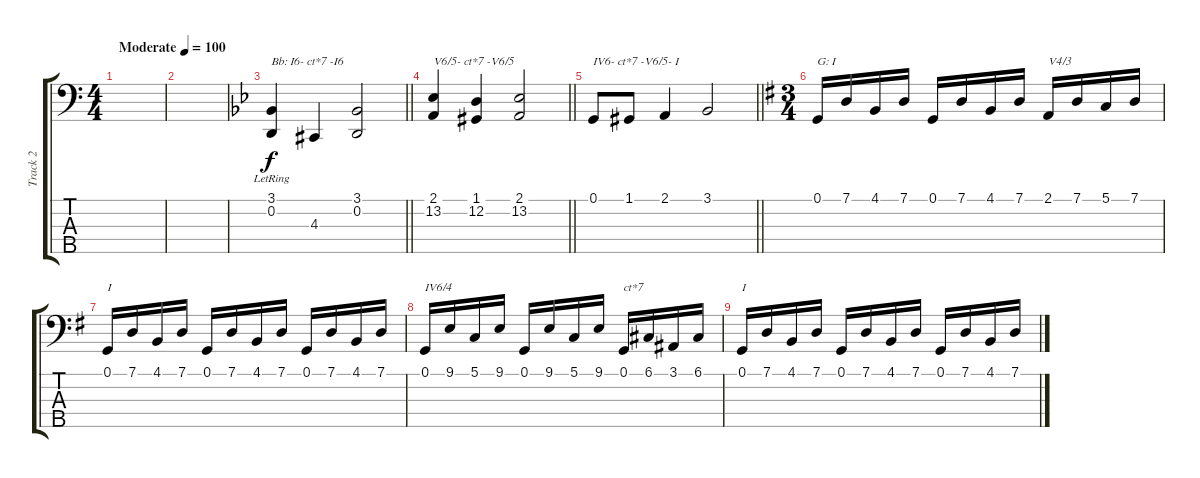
\track ("Track 2" "Track 2") {instrument acousticgrandpiano}
\staff {score tabs}
\tuning (G2 D2 A1 E1 B0) {hide}
\ts (4 4)
\tempo (100 "Moderate")
\clef f4
\ks c
|
|
\barLineRight lightlight
\ks bb
(3.1{lr} 0.2).4{txt "Bb: I6- ct*7 -I6"} 4.3{acc #}.4 (3.1 0.2).2 |
\barLineRight lightlight
(2.1 13.2).4{txt "V6/5- ct*7 -V6/5"} (1.1{acc #} 12.2).4 (2.1 13.2).2 |
\barLineRight lightlight
0.1.8{txt "IV6- ct*7 -V6/5- I"} 1.1{acc #}.8 2.1.4 3.1.2 |
\ts (3 4)
\ks g
0.1.16{txt "G: I"} 7.1.16 4.1.16 7.1.16 0.1.16 7.1.16 4.1.16 7.1.16 2.1.16{txt "V4/3"} 7.1.16 5.1.16 7.1.16 |
0.1.16{txt "I"} 7.1.16 4.1.16 7.1.16 0.1.16 7.1.16 4.1.16 7.1.16 0.1.16 7.1.16 4.1.16 7.1.16 |
0.1.16{txt "IV6/4"} 9.1.16 5.1.16 9.1.16 0.1.16 9.1.16 5.1.16 9.1.16 0.1.16{txt "ct*7"} 6.1.16 3.1.16 6.1.16 |
0.1.16{txt "I"} 7.1.16 4.1.16 7.1.16 0.1.16 7.1.16 4.1.16 7.1.16 0.1.16 7.1.16 4.1.16 7.1.16
